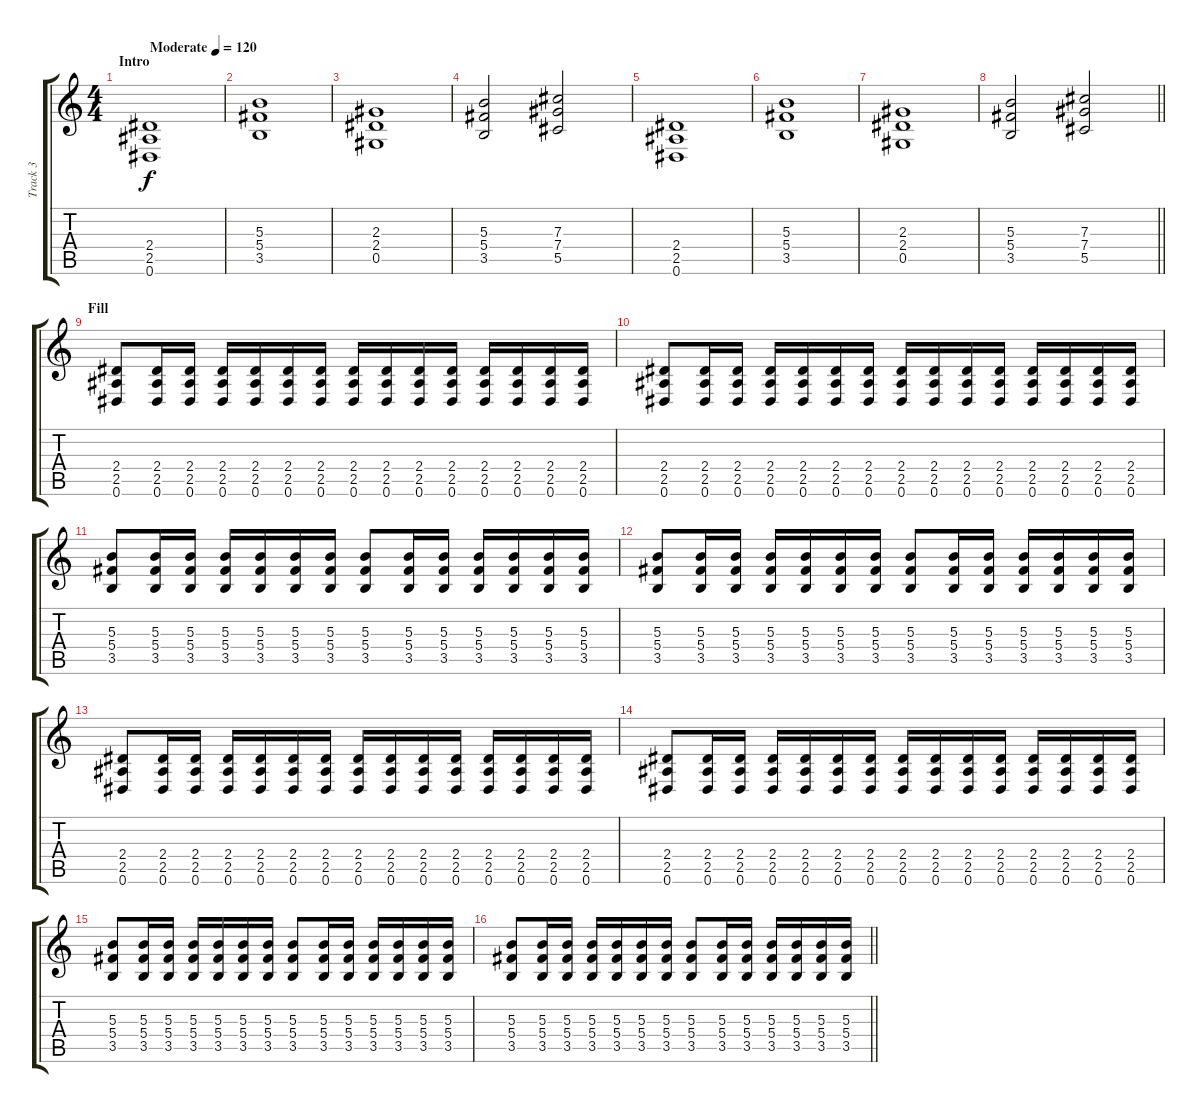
\track ("Track 3" "Track 3") {instrument distortionguitar}
\staff {score tabs}
\tuning (Eb4 Bb3 Gb3 Db3 Ab2 Eb2) {hide}
\ts (4 4)
\section ("" "Intro")
\tempo (120 "Moderate")
\clef g2
\ks c
(2.4 2.5 0.6).1{dy f instrument distortionguitar} |
(5.3 5.4 3.5).1 |
(2.3 2.4 0.5).1 |
(5.3 5.4 3.5).2 (7.3 7.4 5.5).2 |
(2.4 2.5 0.6).1 |
(5.3 5.4 3.5).1 |
(2.3 2.4 0.5).1 |
\barLineRight lightlight
(5.3 5.4 3.5).2 (7.3 7.4 5.5).2 |
\section ("" "Fill")
(2.4 2.5 0.6).8 (2.4 2.5 0.6).16 (2.4 2.5 0.6).16 (2.4 2.5 0.6).16 (2.4 2.5 0.6).16 (2.4 2.5 0.6).16 (2.4 2.5 0.6).16 (2.4 2.5 0.6).16 (2.4 2.5 0.6).16 (2.4 2.5 0.6).16 (2.4 2.5 0.6).16 (2.4 2.5 0.6).16 (2.4 2.5 0.6).16 (2.4 2.5 0.6).16 (2.4 2.5 0.6).16 |
(2.4 2.5 0.6).8 (2.4 2.5 0.6).16 (2.4 2.5 0.6).16 (2.4 2.5 0.6).16 (2.4 2.5 0.6).16 (2.4 2.5 0.6).16 (2.4 2.5 0.6).16 (2.4 2.5 0.6).16 (2.4 2.5 0.6).16 (2.4 2.5 0.6).16 (2.4 2.5 0.6).16 (2.4 2.5 0.6).16 (2.4 2.5 0.6).16 (2.4 2.5 0.6).16 (2.4 2.5 0.6).16 |
(5.3 5.4 3.5).8 (5.3 5.4 3.5).16 (5.3 5.4 3.5).16 (5.3 5.4 3.5).16 (5.3 5.4 3.5).16 (5.3 5.4 3.5).16 (5.3 5.4 3.5).16 (5.3 5.4 3.5).8 (5.3 5.4 3.5).16 (5.3 5.4 3.5).16 (5.3 5.4 3.5).16 (5.3 5.4 3.5).16 (5.3 5.4 3.5).16 (5.3 5.4 3.5).16 |
(5.3 5.4 3.5).8 (5.3 5.4 3.5).16 (5.3 5.4 3.5).16 (5.3 5.4 3.5).16 (5.3 5.4 3.5).16 (5.3 5.4 3.5).16 (5.3 5.4 3.5).16 (5.3 5.4 3.5).8 (5.3 5.4 3.5).16 (5.3 5.4 3.5).16 (5.3 5.4 3.5).16 (5.3 5.4 3.5).16 (5.3 5.4 3.5).16 (5.3 5.4 3.5).16 |
(2.4 2.5 0.6).8 (2.4 2.5 0.6).16 (2.4 2.5 0.6).16 (2.4 2.5 0.6).16 (2.4 2.5 0.6).16 (2.4 2.5 0.6).16 (2.4 2.5 0.6).16 (2.4 2.5 0.6).16 (2.4 2.5 0.6).16 (2.4 2.5 0.6).16 (2.4 2.5 0.6).16 (2.4 2.5 0.6).16 (2.4 2.5 0.6).16 (2.4 2.5 0.6).16 (2.4 2.5 0.6).16 |
(2.4 2.5 0.6).8 (2.4 2.5 0.6).16 (2.4 2.5 0.6).16 (2.4 2.5 0.6).16 (2.4 2.5 0.6).16 (2.4 2.5 0.6).16 (2.4 2.5 0.6).16 (2.4 2.5 0.6).16 (2.4 2.5 0.6).16 (2.4 2.5 0.6).16 (2.4 2.5 0.6).16 (2.4 2.5 0.6).16 (2.4 2.5 0.6).16 (2.4 2.5 0.6).16 (2.4 2.5 0.6).16 |
(5.3 5.4 3.5).8 (5.3 5.4 3.5).16 (5.3 5.4 3.5).16 (5.3 5.4 3.5).16 (5.3 5.4 3.5).16 (5.3 5.4 3.5).16 (5.3 5.4 3.5).16 (5.3 5.4 3.5).8 (5.3 5.4 3.5).16 (5.3 5.4 3.5).16 (5.3 5.4 3.5).16 (5.3 5.4 3.5).16 (5.3 5.4 3.5).16 (5.3 5.4 3.5).16 |
\barLineRight lightlight
(5.3 5.4 3.5).8 (5.3 5.4 3.5).16 (5.3 5.4 3.5).16 (5.3 5.4 3.5).16 (5.3 5.4 3.5).16 (5.3 5.4 3.5).16 (5.3 5.4 3.5).16 (5.3 5.4 3.5).8 (5.3 5.4 3.5).16 (5.3 5.4 3.5).16 (5.3 5.4 3.5).16 (5.3 5.4 3.5).16 (5.3 5.4 3.5).16 (5.3 5.4 3.5).16
